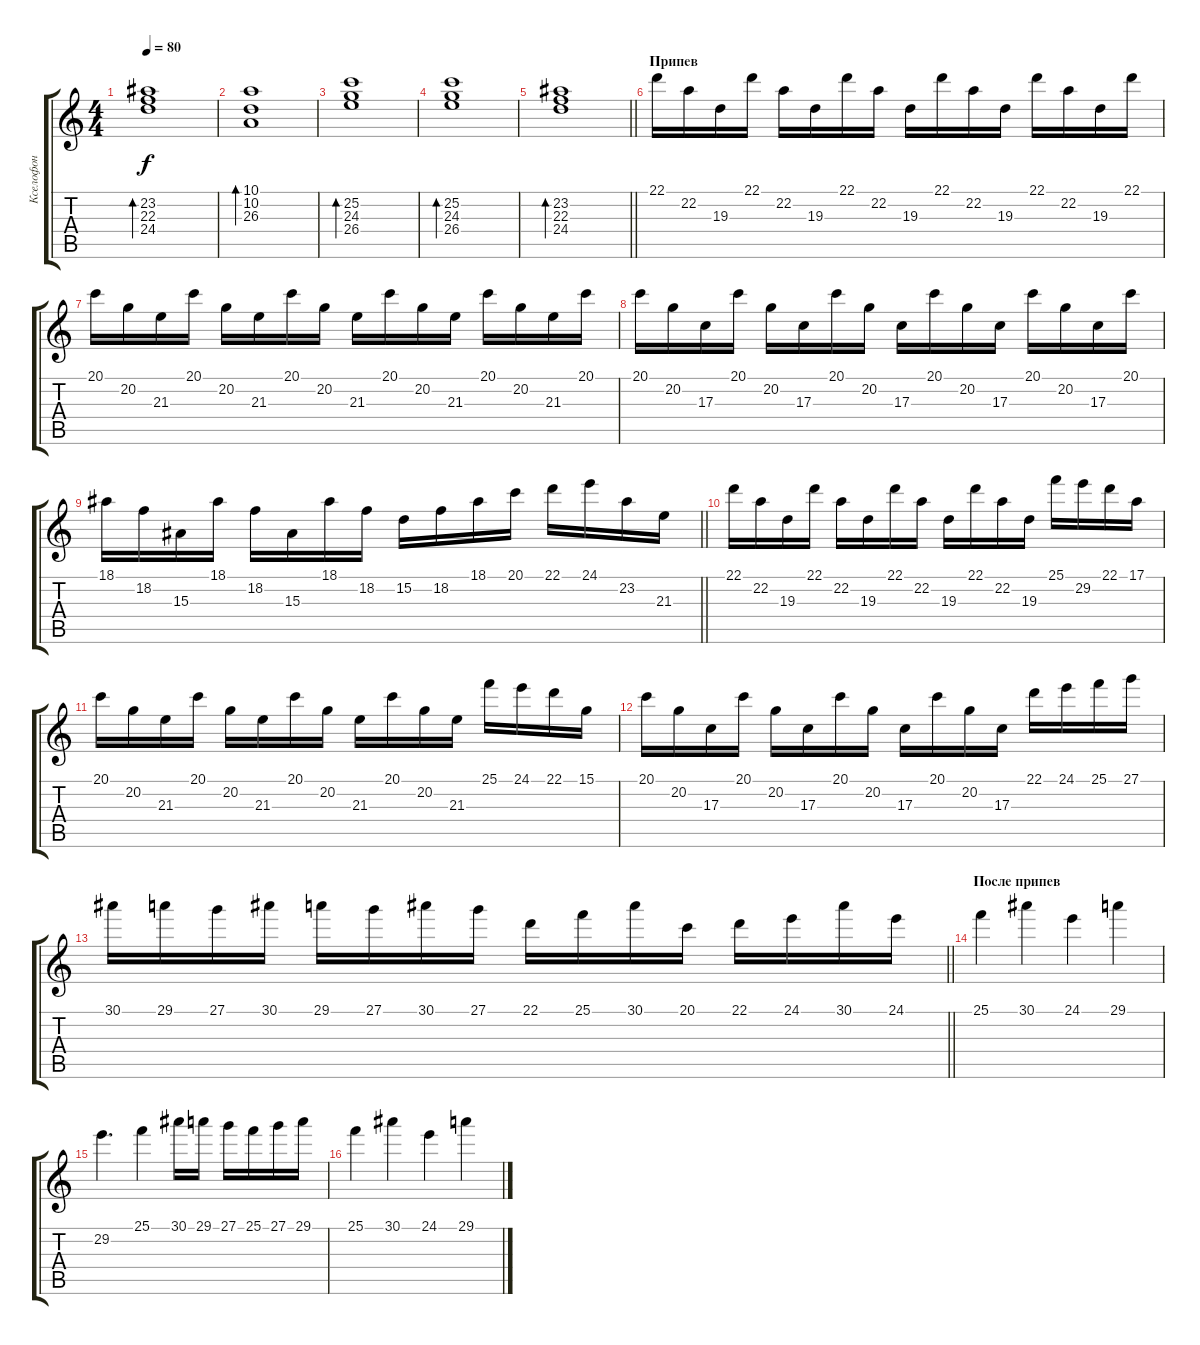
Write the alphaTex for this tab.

\track ("Кселофон" "Кселофон") {instrument musicbox}
\staff {score tabs}
\tuning (E4 B3 G3 D3 A2 E2) {hide}
\ts (4 4)
\tempo 80
\clef g2
\ks c
(23.2 22.3 24.4).1{bd 480 dy f} |
(10.1 10.2 26.3).1{bd 480} |
(25.2 24.3 26.4).1{bd 480} |
(25.2 24.3 26.4).1{bd 480} |
\barLineRight lightlight
(23.2 22.3 24.4).1{bd 480} |
\section ("" "Припев")
22.1.16 22.2.16 19.3.16 22.1.16 22.2.16 19.3.16 22.1.16 22.2.16 19.3.16 22.1.16 22.2.16 19.3.16 22.1.16 22.2.16 19.3.16 22.1.16 |
20.1.16 20.2.16 21.3.16 20.1.16 20.2.16 21.3.16 20.1.16 20.2.16 21.3.16 20.1.16 20.2.16 21.3.16 20.1.16 20.2.16 21.3.16 20.1.16 |
20.1.16 20.2.16 17.3.16 20.1.16 20.2.16 17.3.16 20.1.16 20.2.16 17.3.16 20.1.16 20.2.16 17.3.16 20.1.16 20.2.16 17.3.16 20.1.16 |
\barLineRight lightlight
18.1.16 18.2.16 15.3.16 18.1.16 18.2.16 15.3.16 18.1.16 18.2.16 15.2.16 18.2.16 18.1.16 20.1.16 22.1.16 24.1.16 23.2.16 21.3.16 |
22.1.16 22.2.16 19.3.16 22.1.16 22.2.16 19.3.16 22.1.16 22.2.16 19.3.16 22.1.16 22.2.16 19.3.16 25.1.16 29.2.16 22.1.16 17.1.16 |
20.1.16 20.2.16 21.3.16 20.1.16 20.2.16 21.3.16 20.1.16 20.2.16 21.3.16 20.1.16 20.2.16 21.3.16 25.1.16 24.1.16 22.1.16 15.1.16 |
20.1.16 20.2.16 17.3.16 20.1.16 20.2.16 17.3.16 20.1.16 20.2.16 17.3.16 20.1.16 20.2.16 17.3.16 22.1.16 24.1.16 25.1.16 27.1.16 |
\barLineRight lightlight
30.1.16 29.1.16 27.1.16 30.1.16 29.1.16 27.1.16 30.1.16 27.1.16 22.1.16 25.1.16 30.1.16 20.1.16 22.1.16 24.1.16 30.1.16 24.1.16 |
\section ("" "После припев")
25.1.4 30.1.4 24.1.4 29.1.4 |
29.2.4{d} 25.1.4 30.1.16 29.1.16 27.1.16 25.1.16 27.1.16 29.1.16 |
25.1.4 30.1.4 24.1.4 29.1.4
